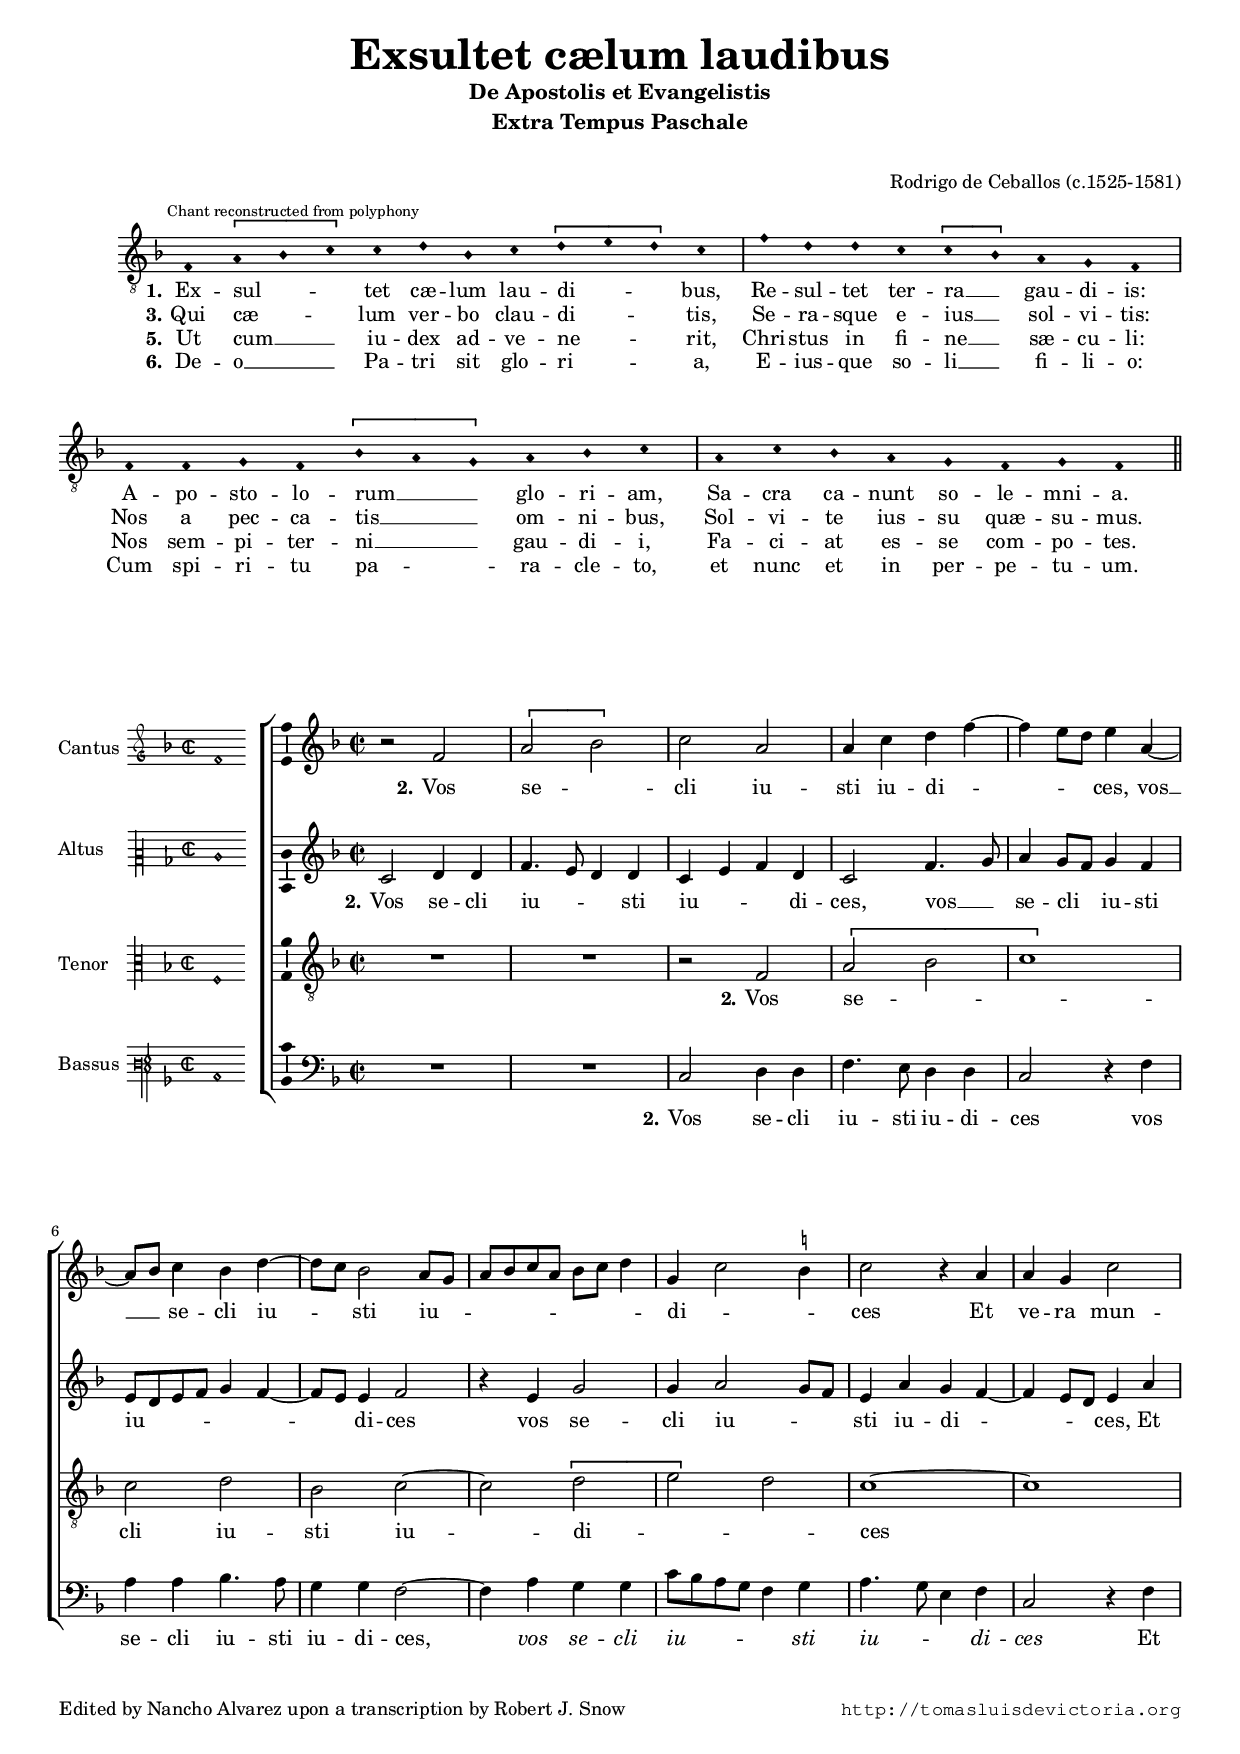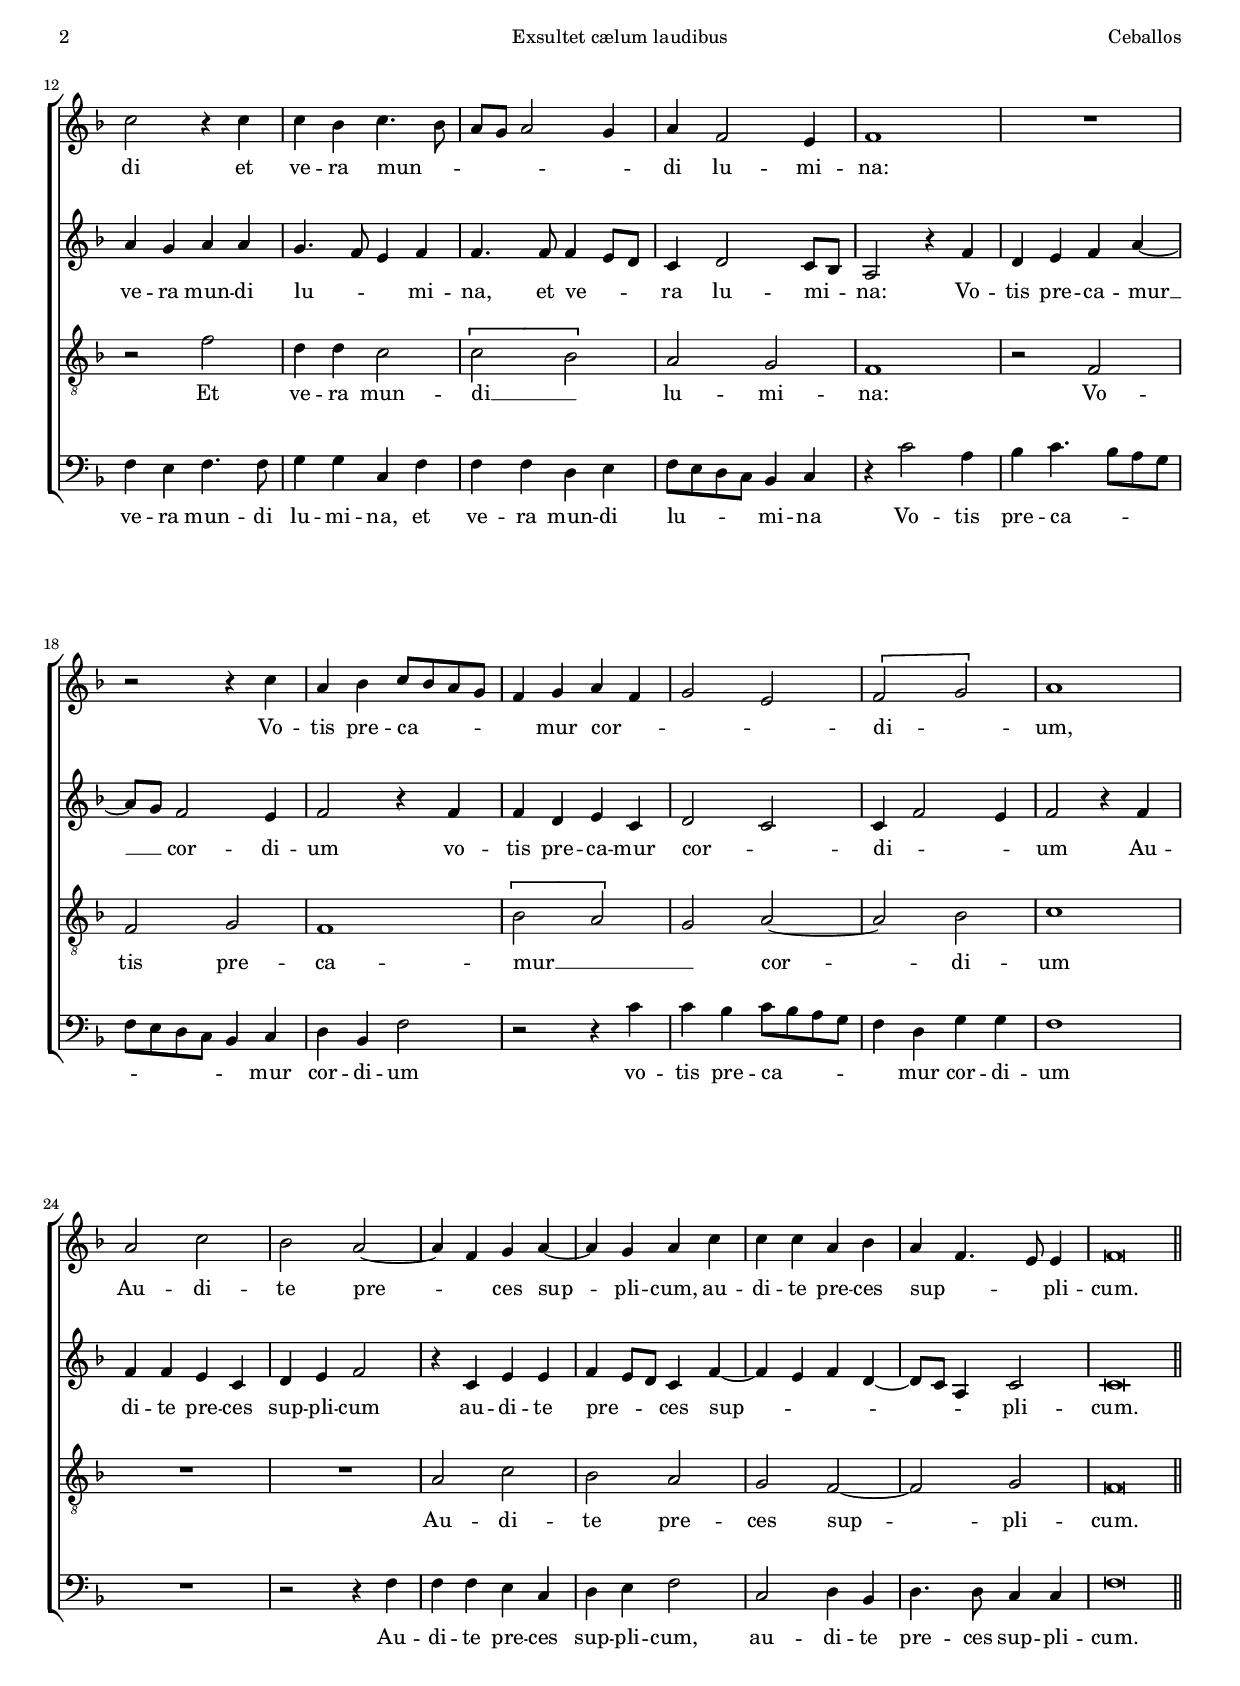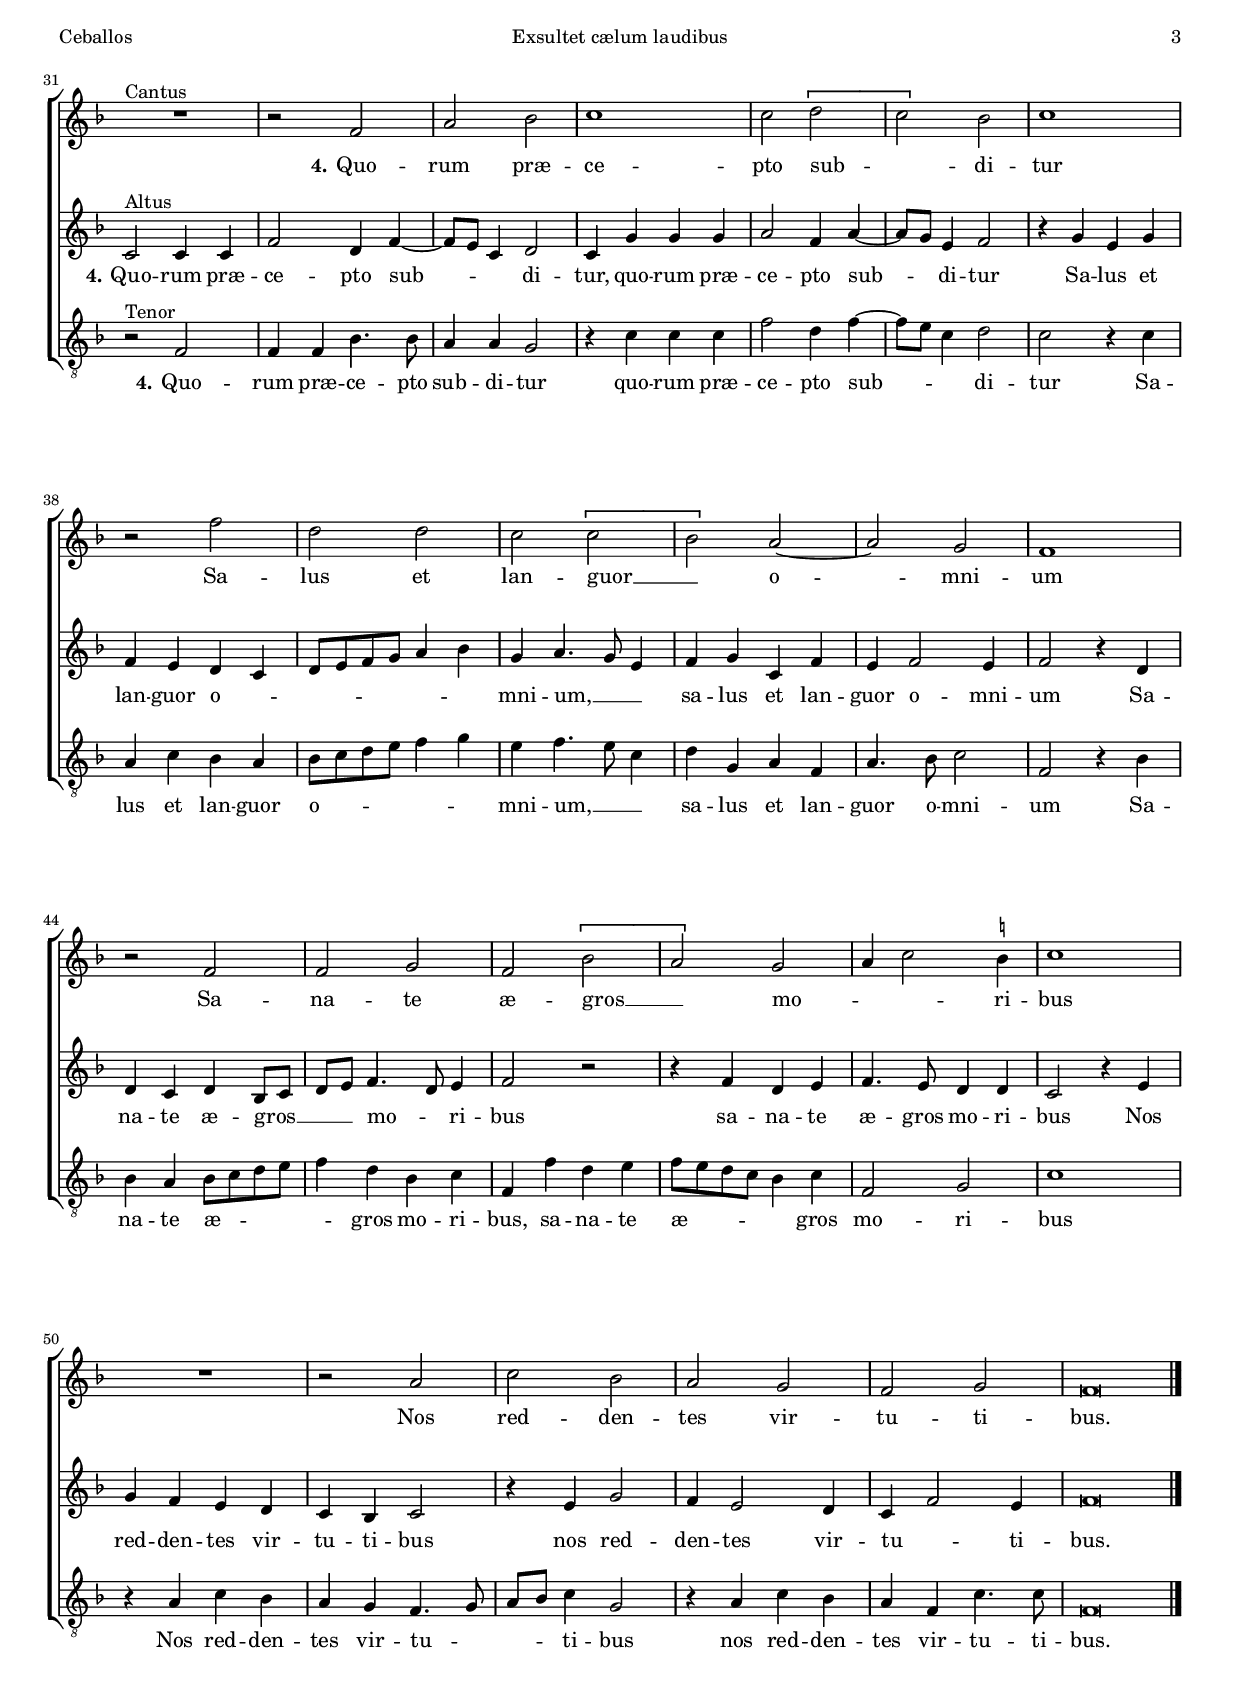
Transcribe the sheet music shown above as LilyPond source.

\version "2.22.0"

#(set-default-paper-size "a4")
#(set-global-staff-size 16.4)
#(ly:set-option 'point-and-click #f)
%mobile -s15.5 -i3.4

% typeset in train Alvia: Oviedo - Madrid, 18-1-2022

italicas=\override LyricText.font-shape = #'italic
rectas=\override LyricText.font-shape = #'upright
ss=\once \set suggestAccidentals = ##t
incipitwidth = 20
mtempo={\tempo 4 = 100}
mtempob={\tempo 4 = 50}
mt=#(define-music-function (offset) (number?) ; move lyric text
      #{ \once \override LyricText.X-offset = -$offset #})

htitle="Exsultet cælum laudibus"
hcomposer="Ceballos"

\header {
	title=\markup{\fontsize #3 "Exsultet cælum laudibus"} % Exultet coelum
	subtitle=\markup{\center-column{"De Apostolis et Evangelistis" "Extra Tempus Paschale"}}
	subsubtitle=\markup{\null \vspace #1 }
	composer="Rodrigo de Ceballos (c.1525-1581)"
        pdfauthor=\composer
	%opus="(-)"
%	poet=\markup{}
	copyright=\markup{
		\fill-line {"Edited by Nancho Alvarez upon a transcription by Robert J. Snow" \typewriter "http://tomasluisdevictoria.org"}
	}
%	tagline=""
}

\score {\transpose c c {
<<
         \new Voice = "canto" {
                 \override Staff.TimeSignature.stencil = #'()
                 \override Stem.transparent = ##t
                 \set Score.timing = ##f
                 \override NoteHead.style = #'neomensural         
                 \clef "G_8" 
                 \key f \major
                 \override LigatureBracket.padding = #1
                 s4*0^\markup{\hspace #-2 \fontsize #-2 "Chant reconstructed from polyphony"}
                 f4 \[a bes c'\] c' d' bes c' \[d' e' d'\] c' \bar "|"
                 f' d' d' c' \[c' bes\] a g f \bar "|" \break
                 f f g f \[bes a g\] a bes c' \bar "|"
                 a c' bes a g f g f \bar "||"
         }
         \new Lyrics \lyricsto "canto" {
                 \set stanza = "1."
                 Ex -- sul -- _ _ tet cæ -- lum lau -- di -- _ _ bus,
                 Re -- sul -- tet ter -- ra __ _ gau -- di -- is:
                 A -- po -- sto -- lo -- rum __ _ _ glo -- ri -- am,
                 Sa -- cra ca -- nunt so -- le -- mni -- a.
         }
         \new Lyrics \lyricsto "canto" {
                 \set stanza = "3."
                Qui cæ -- _ _ lum ver -- bo clau -- di -- _ _ tis,
                Se -- ra -- sque e -- ius __ _ sol -- vi -- tis:
                Nos a pec -- ca -- tis __ _ _ om -- ni -- bus,
                Sol -- vi -- te ius -- su quæ -- su -- mus.
         }
         \new Lyrics \lyricsto "canto" {
                 \set stanza = "5."
                Ut cum __ _ _ iu -- dex ad -- ve -- ne -- _ _ rit,
                Chri -- stus in fi -- ne __ _ sæ -- cu -- li:
                Nos sem -- pi -- ter -- ni __ _ _ gau -- di -- i,
                Fa -- ci -- at es -- se com -- po -- tes.
         }
         \new Lyrics \lyricsto "canto" {
                 \set stanza = "6."
                De -- o __ _ _ Pa -- tri sit glo -- ri -- _ _ a,
                E -- ius -- que so -- li __ _ fi -- li -- o:
                Cum spi -- ri -- tu pa -- _ _ ra -- cle -- to,
                et nunc et in per -- pe -- tu -- um.
         }


>>
        }%transpose

\layout {
        %line-width=16\cm 
        indent=1.0\cm
        %ragged-right = ##f
}
}

%%%%%%%%%%%%%%%%%%%%%%%%%%%%%%%%%%%%%%%%%%%%%%%%%%%%



global={\key f \major \time 2/2
        \skip 1*30 \bar "||" \break
        \skip 1*25
        \bar "|."
}


cantus=\relative c'{
	r2 f
	\[a bes\]
	c a
	a4 c d f ~
	f4 e8 d e4 a, ~
	a8 bes c4 bes d ~
	d8 c bes2 a8 g
	a bes c a
	bes c d4
	g,4 c2 \ss b4
	c2 r4 a
	a g c2
	c r4 c
	c bes c4. bes8
	a8 g a2 g4
	a4 f2 e4
	f1
	R1
	r2 r4 c'
	a4 bes c8 bes a g
	f4 g a f
	g2 e
	\[f2 g\]
	a1
	a2 c
	bes2 a ~
	a4 f g a ~
	a g a c
	c c a bes
	a4 f4. e8 e4
	f\breve*1/2
	s4*0^\markup{"Cantus"}
	R1
	r2 f
	a bes
	c1
	c2 \[d
	c\] bes
	c1
	r2 f
	d d
	c \[c
	bes\] a ~
	a g
	f1
	r2 f
	f g
	f2 \[bes 
	a\] g
	a4 c2 \ss b4
	c1
	R1
	r2 a
	c2 bes
	a g
	f g 
	f\breve*1/2
}

altus=\relative c'{
	c2 d4 d
	f4. e8 d4 d
	c4 e f d
	c2 f4. g8
	a4 g8 f g4 f
	e8 d e f g4 f ~
	f8 e e4 f2
	r4 e g2
	g4 a2 g8 f
	e4 a g f ~
	f e8 d e4 a
	a g a a
	g4. f8 e4f
	f4. f8 f4 e8 d
	c4 d2 c8 bes
	a2 r4 f'
	d e f a ~
	a8 g f2 e4
	f2 r4 f
	f d e c
	d2 c
	c4 f2 e4
	f2 r4 f
	f f e c
	d4 e f2
	r4 c e e
	f4 e8 d c4 f ~
	f e f d ~
	d8 c a4 c2
	c\breve*1/2
	s4*0^\markup{"Altus"}
	c2 c4 c
	f2 d4 f ~
	f8 e c4 d2
	c4 g' g g
	a2 f4 a ~
	a8 g e4 f2
	r4 g e g
	f e d c 
	d8 e f g a4 bes
	g4 a4. g8 e4
	f4 g c, f
	e f2 e4
	f2 r4 d 
	d c d bes8 c
	d e f4. d8 e4
	f2 r
	r4 f d e
	f4. e8 d4 d
	c2 r4 e
	g f e d
	c bes c2
	r4 e g2
	f4 e2 d4
	c4 f2 e4
	f\breve*1/2
}

tenor=\relative c{
	R1*2
	r2 f
	\[a bes
	c1\]
	c2 d
	bes c ~
	c \[d
	e\] d
	c1 ~
	c
	r2 f
	d4 d c2
	\[c2 bes\]
	a2 g
	f1
	r2 f
	f g
	f1
	\[bes2 a\]
	g2 a ~
	a bes
	c1
	R1*2
	a2 c
	bes a
	g f ~
	f g
	f\breve*1/2
	s4*0^\markup{"Tenor"}
	r2 f
	f4 f bes4. bes8
	a4 a g2
	r4 c c c
	f2 d4 f ~
	f8 e c4 d2
	c2 r4 c
	a c bes a
	bes8 c d e f4 g
	e f4. e8 c4
	d g, a f
	a4. bes8 c2
	f,2 r4 bes
	bes a bes8 c d e
	f4 d bes c
	f, f' d e
	f8 e d c bes4 c
	f,2 g
	c1
	r4 a c bes
	a g f4. g8
	a8 bes c4 g2
	r4 a c bes
	a f c'4. c8 
	f,\breve*1/2
}

bassus=\relative c{
	R1*2
	c2 d4 d
	f4. e8 d4 d
	c2 r4 f
	a a bes4. a8
	g4 g f2 ~
	f4 a g g
	c8 bes a g f4 g
	a4. g8 e4 f
	c2 r4 f
	f e f4. f8
	g4 g c, f
	f f d e
	f8 e d c bes4 c
	r4 c'2 a4
	bes4 c4. bes8 a g
	f e d c bes4 c
	d4 bes f'2
	r2 r4 c'
	c bes c8 bes a g
	f4 d g g
	f1
	R1
	r2 r4 f
	f f e c
	d e f2
	c2 d4 bes
	d4. d8 c4 c 
	f\breve*1/2
	R1*25
}

textocantus=\lyricmode{
\set stanza = "2."
Vos se -- _ cli iu -- sti iu -- di -- _ _ _ ces,
\mt #.5 vos __ _ se -- cli iu -- _ sti iu -- _ _ _ _ _ _ _ _ di -- _ _ ces
Et ve -- ra mun -- di
et ve -- ra mun -- _ _ _ _ _ di lu -- mi -- na:
Vo -- tis pre -- ca -- _ _ _ _ mur cor -- _ _ _ di -- _ um,
Au -- di -- te pre -- _ ces sup -- pli -- cum,
au -- di -- te pre -- ces sup -- _ _ pli -- cum.
\set stanza = "4."
Quo -- rum præ -- ce -- pto sub -- _ di -- tur
Sa -- lus et lan -- guor __ _ o -- mni -- um
Sa -- na -- te æ -- gros __ _ mo -- _ _ ri -- bus
Nos red -- den -- tes vir -- tu -- ti -- bus.
}

textoaltus=\lyricmode{
\set stanza = "2."
Vos se -- cli iu -- _ _ sti iu -- _ _ di -- ces,
vos __ _ se -- cli _ iu -- sti iu -- _ _ _ _ _ _ di -- ces
vos se -- cli iu -- _ _ sti iu -- di -- _ _ _ ces,
Et ve -- ra mun -- di lu -- _ _ mi -- na,
et ve -- _ _ ra lu -- mi -- _ na:
Vo -- tis pre -- ca -- \mt #.5 mur __ _ cor -- di -- um
vo -- tis pre -- ca -- mur cor -- _ di -- _ _ um
Au -- di -- te pre -- ces sup -- pli -- cum
au -- di -- te pre -- _ _ ces sup -- _ _ _ _ _ pli -- cum.
\set stanza = "4."
Quo -- rum præ -- ce -- pto sub -- _ _ di -- tur,
quo -- rum præ -- ce -- pto sub -- _ di -- tur
Sa -- lus et lan -- guor o -- _ _ _ _ _ _ _ mni -- um, __ _ _ 
sa -- lus et lan -- guor o -- mni -- um
Sa -- na -- te æ -- gros __ _ _ _ mo -- _ ri -- bus
sa -- na -- te æ -- gros mo -- ri -- bus
Nos red -- den -- tes vir -- tu -- ti -- bus
nos red -- den -- tes vir -- tu -- _ ti -- bus.
}

textotenor=\lyricmode{
\set stanza = "2."
Vos se -- _ _ cli iu -- sti iu -- di -- _ _ ces
Et ve -- ra mun -- di __ _ lu -- mi -- na:
Vo -- tis pre -- ca -- mur __ _ _ cor -- di -- um
Au -- di -- te pre -- ces sup -- pli -- cum.
\set stanza = "4."
Quo -- rum præ -- ce -- pto sub -- di -- tur
quo -- rum præ -- ce -- pto sub -- _ _ di -- tur
Sa -- lus et lan -- guor o -- _ _ _ _ _ mni -- um, __ _ _ 
sa -- lus et lan -- guor o -- mni -- um
Sa -- na -- te æ -- _ _ _ _ gros mo -- ri -- bus,
sa -- na -- te æ -- _ _ _ _ gros mo -- ri -- bus
Nos red -- den -- tes vir -- tu -- _ _ _ ti -- bus
nos red -- den -- tes vir -- tu -- ti -- bus.
}

textobassus=\lyricmode{
\set stanza = "2."
Vos se -- cli iu -- sti iu -- di -- ces
vos se -- cli iu -- sti iu -- di -- ces,
\italicas
vos se -- cli iu -- _ _ _ _ sti iu -- _ _ di -- ces 
\rectas
Et ve -- ra mun -- di lu -- mi -- na,
et ve -- ra mun -- di lu -- _ _ _ mi -- na
Vo -- tis pre -- ca -- _ _ _ _ _ _ _ _ mur cor -- di -- um
vo -- tis pre -- ca -- _ _ _ _ mur cor -- di -- um
Au -- di -- te pre -- ces sup -- pli -- cum,
au -- di -- te pre -- ces sup -- pli -- cum.
}


incipitcantus=\markup{
	\score{
		{ 
		\set Staff.instrumentName="Cantus "
		\override NoteHead.style = #'neomensural
		\override Staff.TimeSignature.style = #'neomensural
		\cadenzaOn 
		\clef "petrucci-g"
		\key f \major
		\time 2/2
                f'1
		} 

	\layout { line-width=\incipitwidth indent = 0 }
	}
}

incipitaltus=\markup{
	\score{
		{ 
		\set Staff.instrumentName="Altus    "
		\override NoteHead.style = #'neomensural 
		\override Staff.TimeSignature.style = #'neomensural
		\cadenzaOn 
		\clef "petrucci-c2"
		\key f \major
		\time 2/2
                c'1
		} 
	\layout { line-width=\incipitwidth indent = 0 }
	}
}


incipittenor=\markup{
	\score{
		{ 
		\set Staff.instrumentName="Tenor   "
		\override NoteHead.style = #'neomensural 
		\override Staff.TimeSignature.style = #'neomensural
		\cadenzaOn 
		\clef "petrucci-c3"
		\key f \major
		\time 2/2
                f1
		} 
	\layout { line-width=\incipitwidth indent=0 }
	}
}

incipitbassus=\markup{
	\score{
		{ 
		\set Staff.instrumentName="Bassus "
		\override NoteHead.style = #'neomensural
		\override Staff.TimeSignature.style = #'neomensural
		\cadenzaOn 
		\clef "petrucci-f3"
		\key f \major
		\time 2/2
                c1
		} 
	\layout { line-width=\incipitwidth indent = 0 }
	}
}

%\layout {
%       \context {\Voice
%               \remove Ligature_bracket_engraver
%               \consists Mensural_ligature_engraver
%       }
%       line-width=\incipitwidth
%       indent = 0
%}

\score {\transpose c' c'{
\new ChoirStaff<<

	\new Staff <<\global
	\new Voice="v1" {
		\set Staff.instrumentName=\incipitcantus
		\clef "treble"
		\cantus }
	\new Lyrics \lyricsto "v1" {\textocantus }
	>>

	\new Staff <<\global
	\new Voice="v2" {
		\set Staff.instrumentName=\incipitaltus
		\clef "treble"
		\altus }
	\new Lyrics \lyricsto "v2" {\textoaltus }
	>>
	
	\new Staff <<\global
	\new Voice="v3" {
		\set Staff.instrumentName=\incipittenor
		\clef "G_8"
		\tenor }
	\new Lyrics \lyricsto "v3" {\textotenor }
	>>

	\new Staff <<\global
	\new Voice="v4" {
		\set Staff.instrumentName=\incipitbassus
		\clef "bass"
		\bassus }
	\new Lyrics \lyricsto "v4" {\textobassus }
	>>
	
>>

	} % transpose

\layout{ 
	\context {\Lyrics 
		\override VerticalAxisGroup.staff-affinity = #UP
		\override VerticalAxisGroup.nonstaff-relatedstaff-spacing =
			#'((basic-distance . 0) (minimum-distance . 0) (padding . 1))
		\override LyricText.font-size = #1.2
		\override LyricHyphen.minimum-distance = #0.5
	}
	\context {\Score 
		tempoHideNote = ##t
		\override BarNumber.padding = #2 
	}
	\context {\Voice 
		%melismaBusyProperties = #'()
		%autoBeaming = ##f
	}
	\context {\Staff 
                \RemoveEmptyStaves
                %\override VerticalAxisGroup.remove-first = ##t
		\override VerticalAxisGroup.staff-staff-spacing =
			#'((basic-distance . 11) (minimum-distance . 0) (padding . 1))
		\consists Ambitus_engraver 
		\override LigatureBracket.padding = #1
	}
}

%\midi { \mtempo }

}


\paper{
	evenHeaderMarkup=\markup  \fill-line { \fromproperty #'page:page-number-string \htitle \hcomposer }
	oddHeaderMarkup= \markup  \fill-line { \on-the-fly #not-first-page \hcomposer \on-the-fly #not-first-page \htitle \on-the-fly #not-first-page \fromproperty #'page:page-number-string }
	%system-count=20
	%page-count = 8
	ragged-last-bottom = ##f
	indent=3.6\cm
	system-system-spacing =
	#'((basic-distance . 20) (minimum-distance . 0) (padding . 5))
	top-system-spacing = % header
	#'((basic-distance . 9) (minimum-distance . 0) (padding . 0))
	last-bottom-spacing = % footer
	#'((basic-distance . 12) (minimum-distance . 0) (padding . 0))
	markup-system-spacing.padding = #1.5
}
